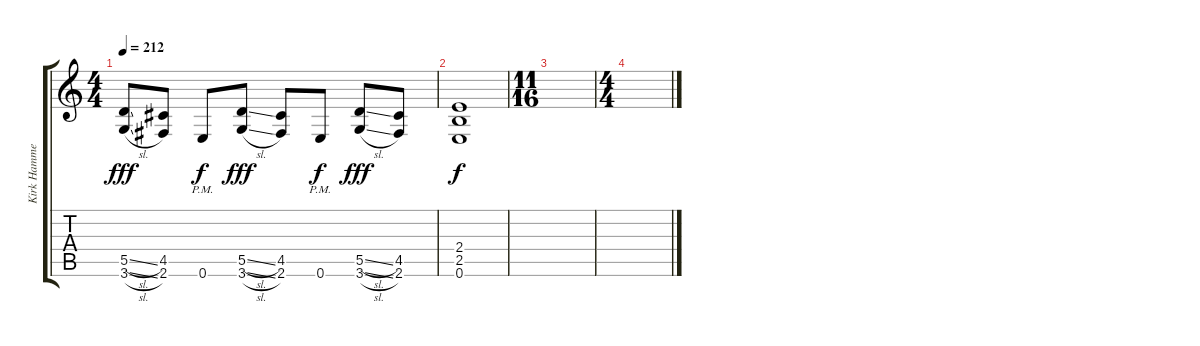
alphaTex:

\track ("Kirk Hammet" "Kirk Hamme") {instrument distortionguitar}
\staff {score tabs}
\tuning (E4 B3 G3 D3 A2 E2) {hide}
\ts (4 4)
\tempo 212
\clef g2
\ks c
(5.5{sl} 3.6{sl}).8{dy fff} (4.5 2.6).8 0.6{pm}.8{dy f} (5.5{sl} 3.6{sl}).8{dy fff} (4.5 2.6).8 0.6{pm}.8{dy f} (5.5{sl} 3.6{sl}).8{dy fff} (4.5 2.6).8 |
(2.4 2.5 0.6).1{dy f} |
\ts (11 16)
|
\ts (4 4)
